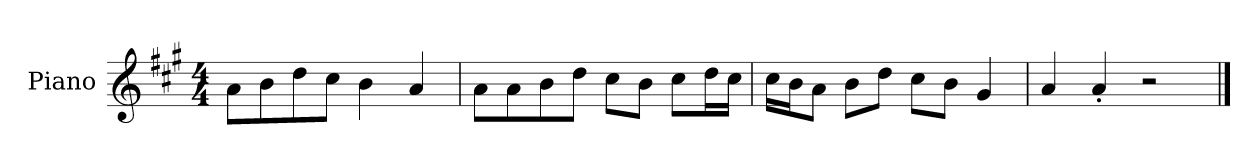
**kern
*part1
*staff1
*I"Piano
*I'P-no
*clefG2
*k[f#c#g#]
*M4/4
*MM90
=1
8a\L
8b\
8dd\
8cc#\J
4b\
4a/
=2
8a\L
8a\
8b\
8dd\J
8cc#\L
8b\J
8cc#\L
16dd\L
16cc#\JJ
=3
16cc#\LL
16b\J
8a\J
8b\L
8dd\J
8cc#\L
8b\J
4g#/
=4
4a/
4a'/
2r
==
*-
